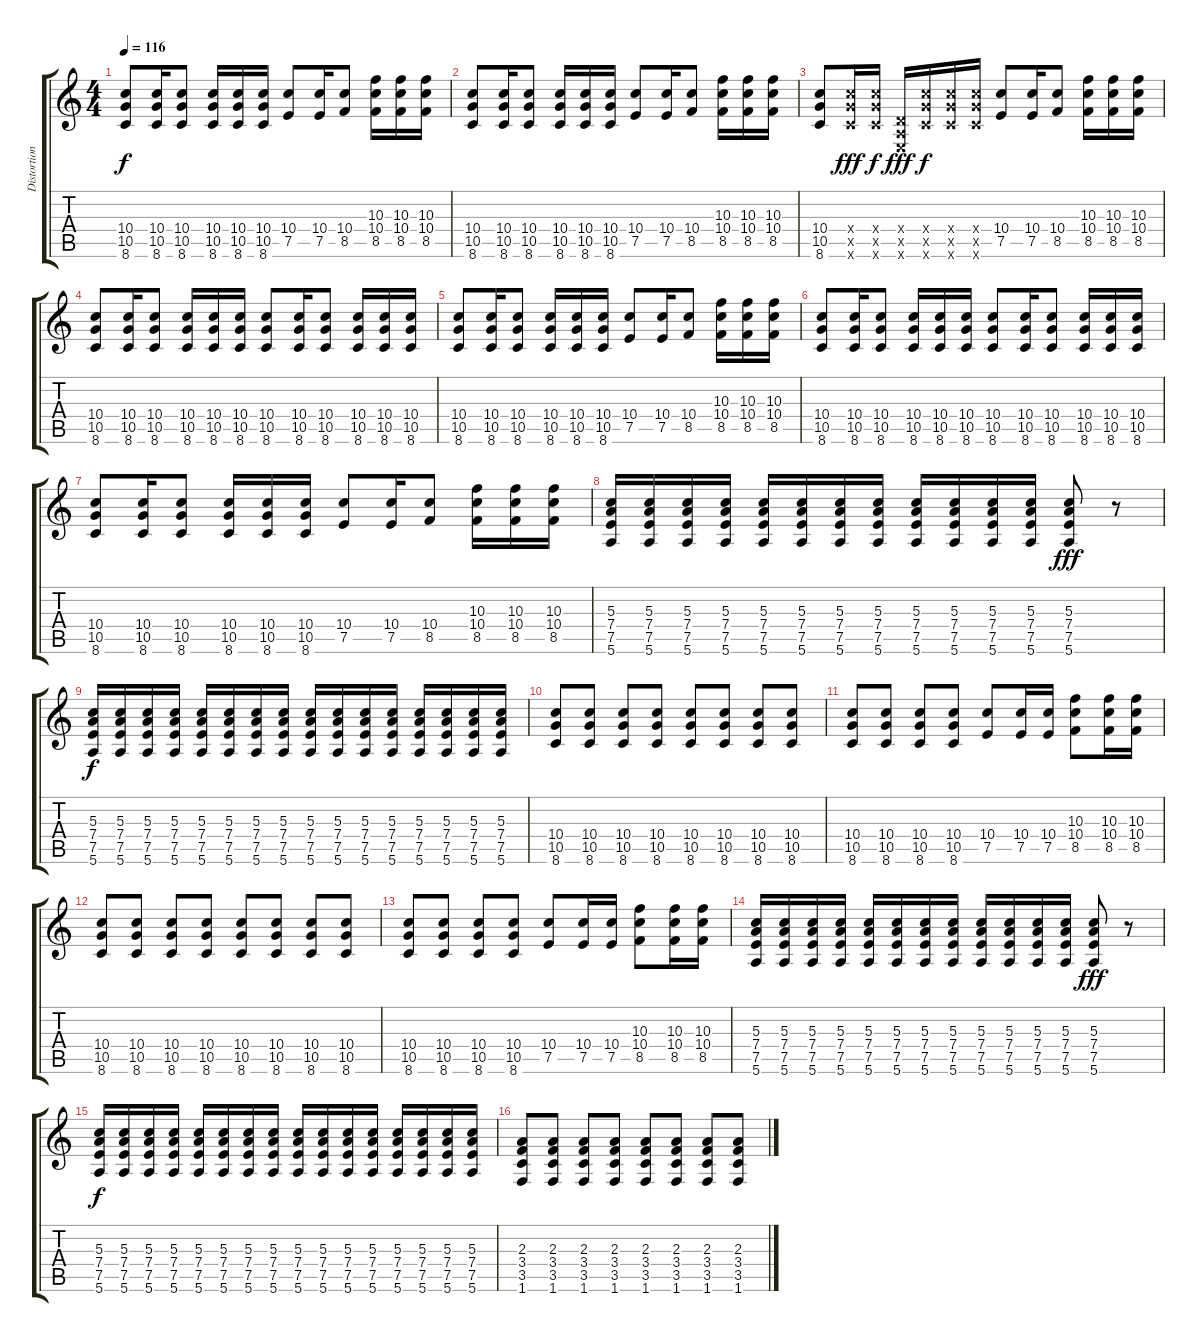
\track ("Distortion Guitar (Matt Skiba)" "Distortion") {instrument distortionguitar}
\staff {score tabs}
\tuning (E4 B3 G3 D3 A2 E2) {hide}
\ts (4 4)
\tempo 116
\clef g2
\ks c
(10.4 10.5 8.6).8{dy f} (10.4 10.5 8.6).16 (10.4 10.5 8.6).8 (10.4 10.5 8.6).16 (10.4 10.5 8.6).16 (10.4 10.5 8.6).16 (10.4 7.5).8 (10.4 7.5).16 (10.4 8.5).8 (10.3 10.4 8.5).16 (10.3 10.4 8.5).16 (10.3 10.4 8.5).16 |
(10.4 10.5 8.6).8 (10.4 10.5 8.6).16 (10.4 10.5 8.6).8 (10.4 10.5 8.6).16 (10.4 10.5 8.6).16 (10.4 10.5 8.6).16 (10.4 7.5).8 (10.4 7.5).16 (10.4 8.5).8 (10.3 10.4 8.5).16 (10.3 10.4 8.5).16 (10.3 10.4 8.5).16 |
(10.4 10.5 8.6).8 (10.4{x} 10.5{x} 8.6{x}).16{dy fff} (10.4{x} 10.5{x} 8.6{x}).16{dy f} (0.4{x} 0.5{x} 0.6{x}).16{dy fff} (10.4{x} 10.5{x} 8.6{x}).16{dy f} (10.4{x} 10.5{x} 8.6{x}).16 (10.4{x} 10.5{x} 8.6{x}).16 (10.4 7.5).8 (10.4 7.5).16 (10.4 8.5).8 (10.3 10.4 8.5).16 (10.3 10.4 8.5).16 (10.3 10.4 8.5).16 |
(10.4 10.5 8.6).8 (10.4 10.5 8.6).16 (10.4 10.5 8.6).8 (10.4 10.5 8.6).16 (10.4 10.5 8.6).16 (10.4 10.5 8.6).16 (10.4 10.5 8.6).8 (10.4 10.5 8.6).16 (10.4 10.5 8.6).8 (10.4 10.5 8.6).16 (10.4 10.5 8.6).16 (10.4 10.5 8.6).16 |
(10.4 10.5 8.6).8 (10.4 10.5 8.6).16 (10.4 10.5 8.6).8 (10.4 10.5 8.6).16 (10.4 10.5 8.6).16 (10.4 10.5 8.6).16 (10.4 7.5).8 (10.4 7.5).16 (10.4 8.5).8 (10.3 10.4 8.5).16 (10.3 10.4 8.5).16 (10.3 10.4 8.5).16 |
(10.4 10.5 8.6).8 (10.4 10.5 8.6).16 (10.4 10.5 8.6).8 (10.4 10.5 8.6).16 (10.4 10.5 8.6).16 (10.4 10.5 8.6).16 (10.4 10.5 8.6).8 (10.4 10.5 8.6).16 (10.4 10.5 8.6).8 (10.4 10.5 8.6).16 (10.4 10.5 8.6).16 (10.4 10.5 8.6).16 |
(10.4 10.5 8.6).8 (10.4 10.5 8.6).16 (10.4 10.5 8.6).8 (10.4 10.5 8.6).16 (10.4 10.5 8.6).16 (10.4 10.5 8.6).16 (10.4 7.5).8 (10.4 7.5).16 (10.4 8.5).8 (10.3 10.4 8.5).16 (10.3 10.4 8.5).16 (10.3 10.4 8.5).16 |
(5.3 7.4 7.5 5.6).16 (5.3 7.4 7.5 5.6).16 (5.3 7.4 7.5 5.6).16 (5.3 7.4 7.5 5.6).16 (5.3 7.4 7.5 5.6).16 (5.3 7.4 7.5 5.6).16 (5.3 7.4 7.5 5.6).16 (5.3 7.4 7.5 5.6).16 (5.3 7.4 7.5 5.6).16 (5.3 7.4 7.5 5.6).16 (5.3 7.4 7.5 5.6).16 (5.3 7.4 7.5 5.6).16 (5.3 7.4 7.5 5.6).8{dy fff} r.8 |
(5.3 7.4 7.5 5.6).16{dy f} (5.3 7.4 7.5 5.6).16 (5.3 7.4 7.5 5.6).16 (5.3 7.4 7.5 5.6).16 (5.3 7.4 7.5 5.6).16 (5.3 7.4 7.5 5.6).16 (5.3 7.4 7.5 5.6).16 (5.3 7.4 7.5 5.6).16 (5.3 7.4 7.5 5.6).16 (5.3 7.4 7.5 5.6).16 (5.3 7.4 7.5 5.6).16 (5.3 7.4 7.5 5.6).16 (5.3 7.4 7.5 5.6).16 (5.3 7.4 7.5 5.6).16 (5.3 7.4 7.5 5.6).16 (5.3 7.4 7.5 5.6).16 |
(10.4 10.5 8.6).8 (10.4 10.5 8.6).8 (10.4 10.5 8.6).8 (10.4 10.5 8.6).8 (10.4 10.5 8.6).8 (10.4 10.5 8.6).8 (10.4 10.5 8.6).8 (10.4 10.5 8.6).8 |
(10.4 10.5 8.6).8 (10.4 10.5 8.6).8 (10.4 10.5 8.6).8 (10.4 10.5 8.6).8 (10.4 7.5).8 (10.4 7.5).16 (10.4 7.5).16 (10.3 10.4 8.5).8 (10.3 10.4 8.5).16 (10.3 10.4 8.5).16 |
(10.4 10.5 8.6).8 (10.4 10.5 8.6).8 (10.4 10.5 8.6).8 (10.4 10.5 8.6).8 (10.4 10.5 8.6).8 (10.4 10.5 8.6).8 (10.4 10.5 8.6).8 (10.4 10.5 8.6).8 |
(10.4 10.5 8.6).8 (10.4 10.5 8.6).8 (10.4 10.5 8.6).8 (10.4 10.5 8.6).8 (10.4 7.5).8 (10.4 7.5).16 (10.4 7.5).16 (10.3 10.4 8.5).8 (10.3 10.4 8.5).16 (10.3 10.4 8.5).16 |
(5.3 7.4 7.5 5.6).16 (5.3 7.4 7.5 5.6).16 (5.3 7.4 7.5 5.6).16 (5.3 7.4 7.5 5.6).16 (5.3 7.4 7.5 5.6).16 (5.3 7.4 7.5 5.6).16 (5.3 7.4 7.5 5.6).16 (5.3 7.4 7.5 5.6).16 (5.3 7.4 7.5 5.6).16 (5.3 7.4 7.5 5.6).16 (5.3 7.4 7.5 5.6).16 (5.3 7.4 7.5 5.6).16 (5.3 7.4 7.5 5.6).8{dy fff} r.8 |
(5.3 7.4 7.5 5.6).16{dy f} (5.3 7.4 7.5 5.6).16 (5.3 7.4 7.5 5.6).16 (5.3 7.4 7.5 5.6).16 (5.3 7.4 7.5 5.6).16 (5.3 7.4 7.5 5.6).16 (5.3 7.4 7.5 5.6).16 (5.3 7.4 7.5 5.6).16 (5.3 7.4 7.5 5.6).16 (5.3 7.4 7.5 5.6).16 (5.3 7.4 7.5 5.6).16 (5.3 7.4 7.5 5.6).16 (5.3 7.4 7.5 5.6).16 (5.3 7.4 7.5 5.6).16 (5.3 7.4 7.5 5.6).16 (5.3 7.4 7.5 5.6).16 |
(2.3 3.4 3.5 1.6).8 (2.3 3.4 3.5 1.6).8 (2.3 3.4 3.5 1.6).8 (2.3 3.4 3.5 1.6).8 (2.3 3.4 3.5 1.6).8 (2.3 3.4 3.5 1.6).8 (2.3 3.4 3.5 1.6).8 (2.3 3.4 3.5 1.6).8
